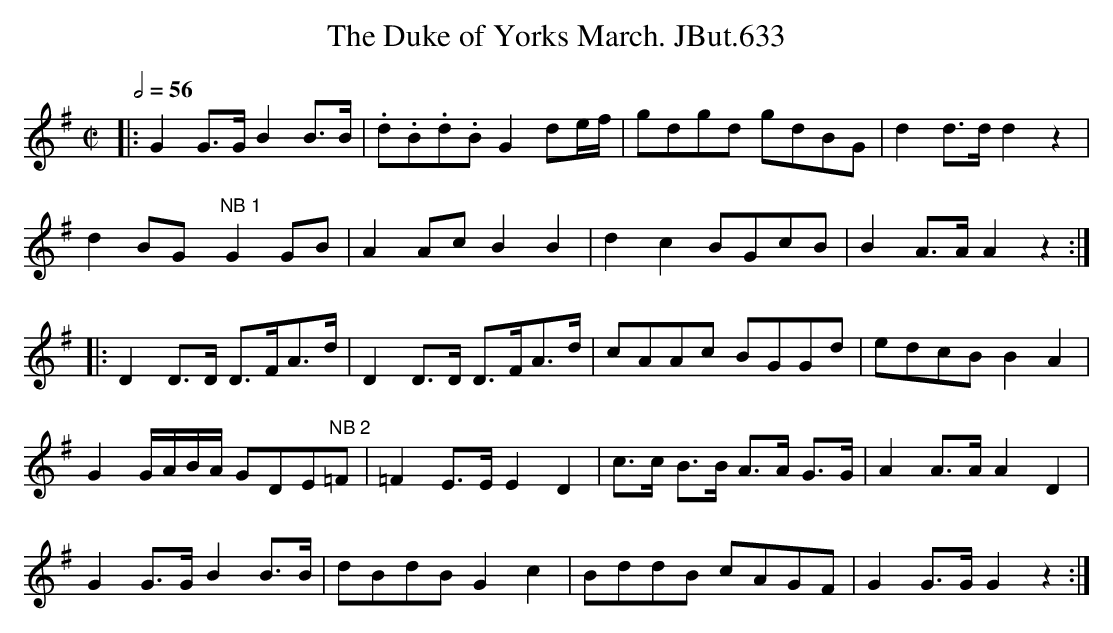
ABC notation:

X:1
T:Duke of Yorks March. JBut.633, The
M:C|
L:1/8
Q:1/2=56
K:G
|:G2 G>G B2 B>B|.d.B.d.B G2 de/f/|gdgd gdBG|d2 d>d d2 z2|
d2 BG y"NB 1"G2 GB|A2 Ac B2 B2|d2 c2 BGcB|B2 A>A A2 z2:|
|:D2 D>D D>FA>d|D2 D>D D>FA>d|cAAc BGGd|edcB B2 A2|
G2 G/A/B/A/ GDE"NB 2"=F|=F2E>E E2 D2|c>c B>B A>A G>G|A2 A>A A2 D2|
G2 G>G B2 B>B|dBdB G2 c2|BddB cAGF|G2 G>G G2 z2:|
